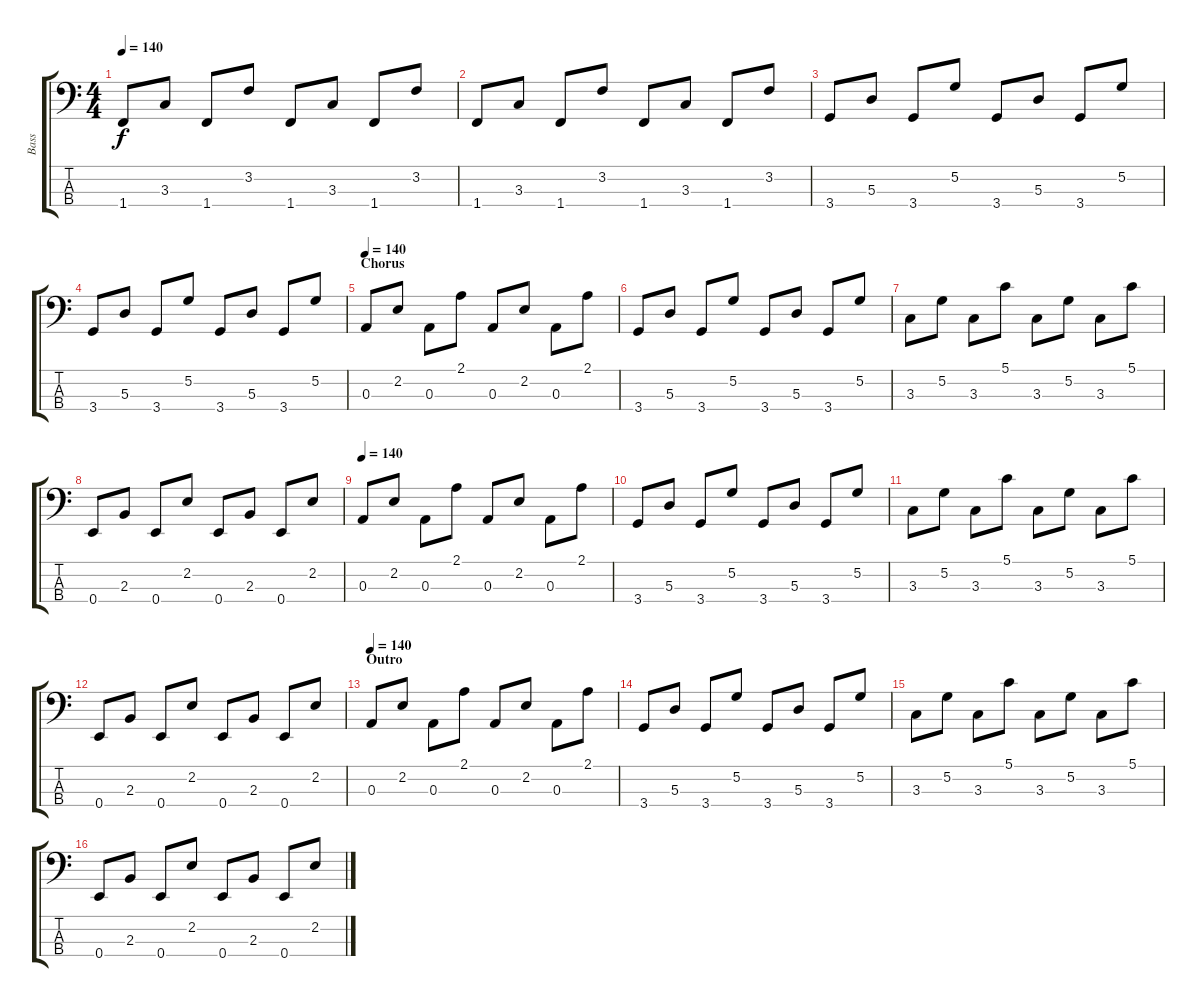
\track ("Bass" "Bass") {instrument electricbassfinger}
\staff {score tabs}
\tuning (G2 D2 A1 E1) {hide}
\ts (4 4)
\tempo 140
\clef f4
\ks c
1.4.8{dy f} 3.3.8 1.4.8 3.2.8 1.4.8 3.3.8 1.4.8 3.2.8 |
1.4.8 3.3.8 1.4.8 3.2.8 1.4.8 3.3.8 1.4.8 3.2.8 |
3.4.8 5.3.8 3.4.8 5.2.8 3.4.8 5.3.8 3.4.8 5.2.8 |
3.4.8 5.3.8 3.4.8 5.2.8 3.4.8 5.3.8 3.4.8 5.2.8 |
\section ("" "Chorus")
\tempo 140
0.3.8 2.2.8 0.3.8 2.1.8 0.3.8 2.2.8 0.3.8 2.1.8 |
3.4.8 5.3.8 3.4.8 5.2.8 3.4.8 5.3.8 3.4.8 5.2.8 |
3.3.8 5.2.8 3.3.8 5.1.8 3.3.8 5.2.8 3.3.8 5.1.8 |
0.4.8 2.3.8 0.4.8 2.2.8 0.4.8 2.3.8 0.4.8 2.2.8 |
\tempo 140
0.3.8 2.2.8 0.3.8 2.1.8 0.3.8 2.2.8 0.3.8 2.1.8 |
3.4.8 5.3.8 3.4.8 5.2.8 3.4.8 5.3.8 3.4.8 5.2.8 |
3.3.8 5.2.8 3.3.8 5.1.8 3.3.8 5.2.8 3.3.8 5.1.8 |
0.4.8 2.3.8 0.4.8 2.2.8 0.4.8 2.3.8 0.4.8 2.2.8 |
\section ("" "Outro")
\tempo 140
0.3.8 2.2.8 0.3.8 2.1.8 0.3.8 2.2.8 0.3.8 2.1.8 |
3.4.8 5.3.8 3.4.8 5.2.8 3.4.8 5.3.8 3.4.8 5.2.8 |
3.3.8 5.2.8 3.3.8 5.1.8 3.3.8 5.2.8 3.3.8 5.1.8 |
0.4.8 2.3.8 0.4.8 2.2.8 0.4.8 2.3.8 0.4.8 2.2.8
